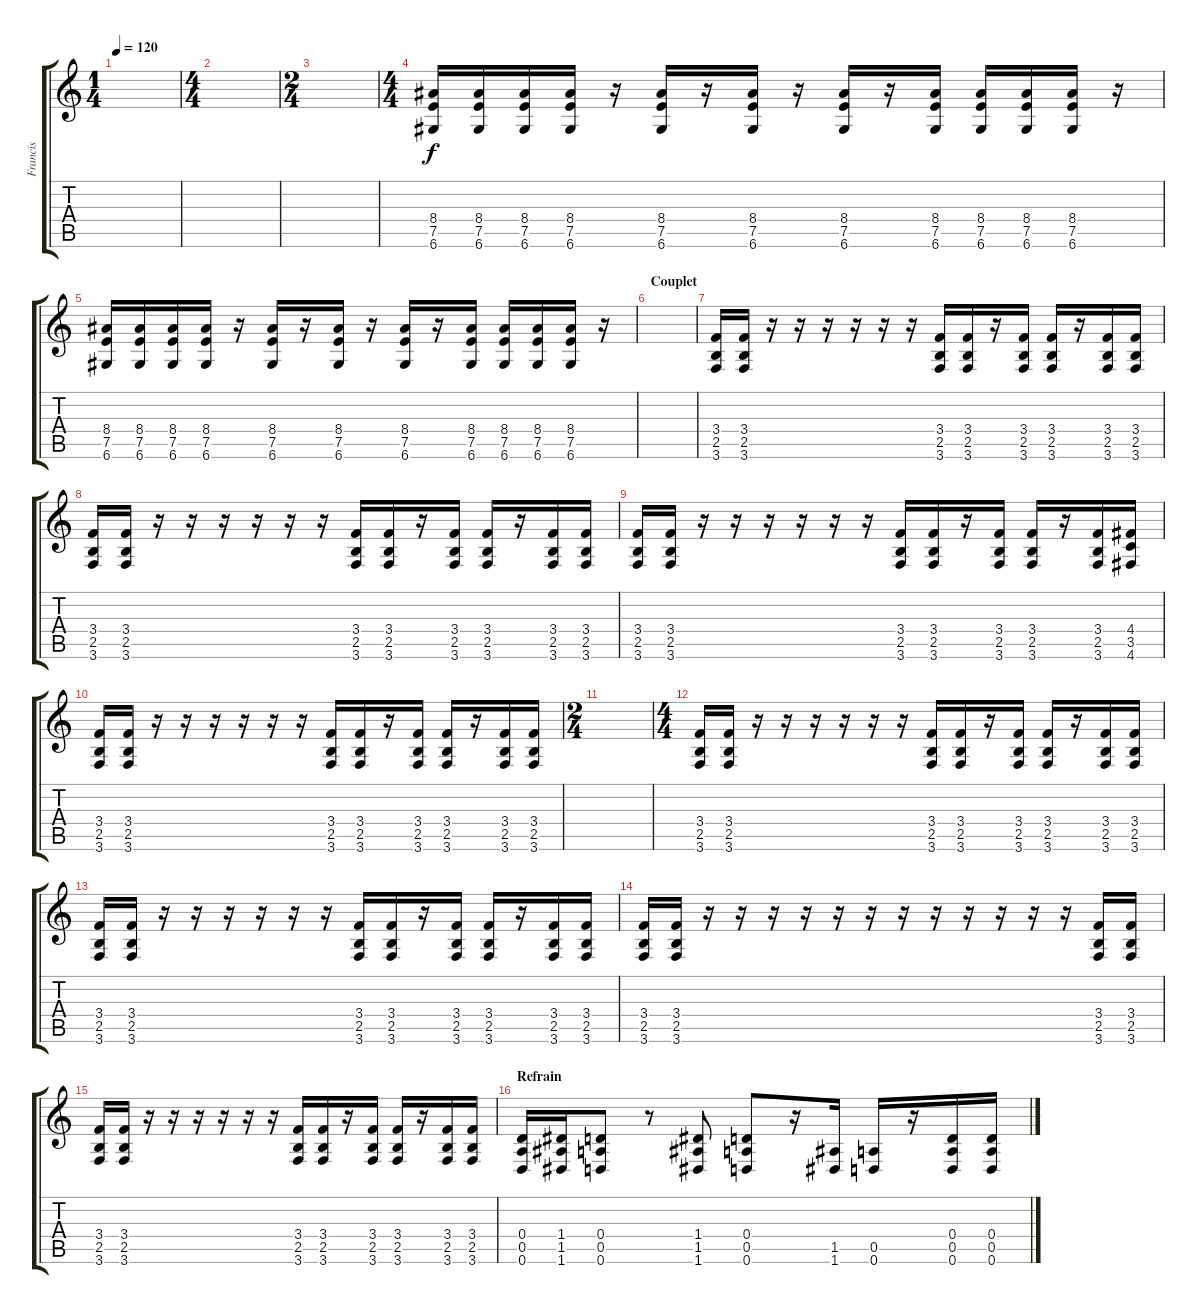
\track ("Francis" "Francis") {instrument distortionguitar}
\staff {score tabs}
\tuning (E4 B3 G3 D3 A2 D2) {hide}
\ts (1 4)
\tempo 120
\clef g2
\ks c
|
\ts (4 4)
|
\ts (2 4)
|
\ts (4 4)
(8.4 7.5 6.6).16 (8.4 7.5 6.6).16 (8.4 7.5 6.6).16 (8.4 7.5 6.6).16 r.16 (8.4 7.5 6.6).16 r.16 (8.4 7.5 6.6).16 r.16 (8.4 7.5 6.6).16 r.16 (8.4 7.5 6.6).16 (8.4 7.5 6.6).16 (8.4 7.5 6.6).16 (8.4 7.5 6.6).16 r.16 |
(8.4 7.5 6.6).16 (8.4 7.5 6.6).16 (8.4 7.5 6.6).16 (8.4 7.5 6.6).16 r.16 (8.4 7.5 6.6).16 r.16 (8.4 7.5 6.6).16 r.16 (8.4 7.5 6.6).16 r.16 (8.4 7.5 6.6).16 (8.4 7.5 6.6).16 (8.4 7.5 6.6).16 (8.4 7.5 6.6).16 r.16 |
\section ("" "Couplet")
|
(3.4 2.5 3.6).16 (3.4 2.5 3.6).16 r.16 r.16 r.16 r.16 r.16 r.16 (3.4 2.5 3.6).16 (3.4 2.5 3.6).16 r.16 (3.4 2.5 3.6).16 (3.4 2.5 3.6).16 r.16 (3.4 2.5 3.6).16 (3.4 2.5 3.6).16 |
(3.4 2.5 3.6).16 (3.4 2.5 3.6).16 r.16 r.16 r.16 r.16 r.16 r.16 (3.4 2.5 3.6).16 (3.4 2.5 3.6).16 r.16 (3.4 2.5 3.6).16 (3.4 2.5 3.6).16 r.16 (3.4 2.5 3.6).16 (3.4 2.5 3.6).16 |
(3.4 2.5 3.6).16 (3.4 2.5 3.6).16 r.16 r.16 r.16 r.16 r.16 r.16 (3.4 2.5 3.6).16 (3.4 2.5 3.6).16 r.16 (3.4 2.5 3.6).16 (3.4 2.5 3.6).16 r.16 (3.4 2.5 3.6).16 (4.4 3.5 4.6).16 |
(3.4 2.5 3.6).16 (3.4 2.5 3.6).16 r.16 r.16 r.16 r.16 r.16 r.16 (3.4 2.5 3.6).16 (3.4 2.5 3.6).16 r.16 (3.4 2.5 3.6).16 (3.4 2.5 3.6).16 r.16 (3.4 2.5 3.6).16 (3.4 2.5 3.6).16 |
\ts (2 4)
|
\ts (4 4)
(3.4 2.5 3.6).16 (3.4 2.5 3.6).16 r.16 r.16 r.16 r.16 r.16 r.16 (3.4 2.5 3.6).16 (3.4 2.5 3.6).16 r.16 (3.4 2.5 3.6).16 (3.4 2.5 3.6).16 r.16 (3.4 2.5 3.6).16 (3.4 2.5 3.6).16 |
(3.4 2.5 3.6).16 (3.4 2.5 3.6).16 r.16 r.16 r.16 r.16 r.16 r.16 (3.4 2.5 3.6).16 (3.4 2.5 3.6).16 r.16 (3.4 2.5 3.6).16 (3.4 2.5 3.6).16 r.16 (3.4 2.5 3.6).16 (3.4 2.5 3.6).16 |
(3.4 2.5 3.6).16 (3.4 2.5 3.6).16 r.16 r.16 r.16 r.16 r.16 r.16 r.16 r.16 r.16 r.16 r.16 r.16 (3.4 2.5 3.6).16 (3.4 2.5 3.6).16 |
(3.4 2.5 3.6).16 (3.4 2.5 3.6).16 r.16 r.16 r.16 r.16 r.16 r.16 (3.4 2.5 3.6).16 (3.4 2.5 3.6).16 r.16 (3.4 2.5 3.6).16 (3.4 2.5 3.6).16 r.16 (3.4 2.5 3.6).16 (3.4 2.5 3.6).16 |
\section ("" "Refrain")
(0.4 0.5 0.6).16 (1.4 1.5 1.6).16 (0.4 0.5 0.6).8 r.8 (1.4 1.5 1.6).8 (0.4 0.5 0.6).8 r.16 (1.5 1.6).16 (0.5 0.6).16 r.16 (0.4 0.5 0.6).16 (0.4 0.5 0.6).16
